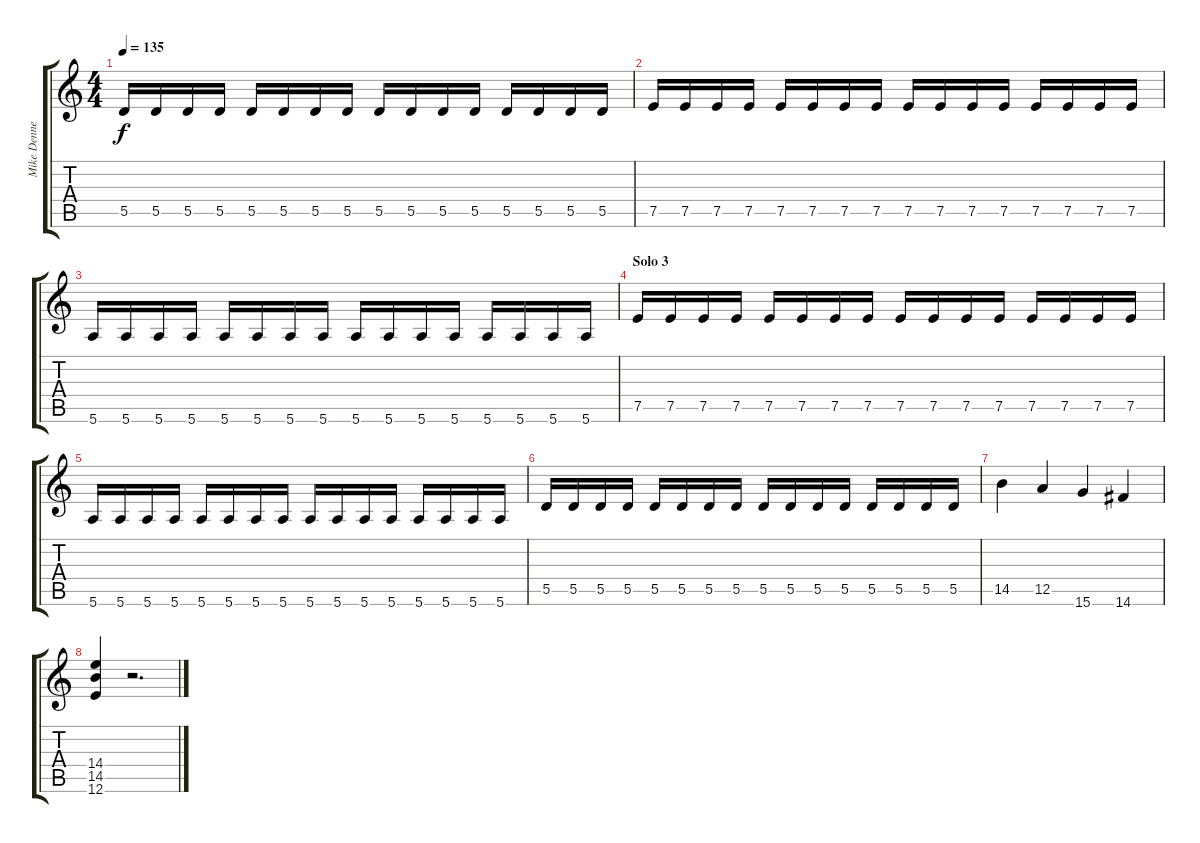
\track ("Mike Denner - Guitars" "Mike Denne") {instrument overdrivenguitar}
\staff {score tabs}
\tuning (E4 B3 G3 D3 A2 E2) {hide}
\ts (4 4)
\tempo 135
\clef g2
\ks c
5.5.16{dy f} 5.5.16 5.5.16 5.5.16 5.5.16 5.5.16 5.5.16 5.5.16 5.5.16 5.5.16 5.5.16 5.5.16 5.5.16 5.5.16 5.5.16 5.5.16 |
7.5.16 7.5.16 7.5.16 7.5.16 7.5.16 7.5.16 7.5.16 7.5.16 7.5.16 7.5.16 7.5.16 7.5.16 7.5.16 7.5.16 7.5.16 7.5.16 |
5.6.16 5.6.16 5.6.16 5.6.16 5.6.16 5.6.16 5.6.16 5.6.16 5.6.16 5.6.16 5.6.16 5.6.16 5.6.16 5.6.16 5.6.16 5.6.16 |
\section ("" "Solo 3")
7.5.16 7.5.16 7.5.16 7.5.16 7.5.16 7.5.16 7.5.16 7.5.16 7.5.16 7.5.16 7.5.16 7.5.16 7.5.16 7.5.16 7.5.16 7.5.16 |
5.6.16 5.6.16 5.6.16 5.6.16 5.6.16 5.6.16 5.6.16 5.6.16 5.6.16 5.6.16 5.6.16 5.6.16 5.6.16 5.6.16 5.6.16 5.6.16 |
5.5.16 5.5.16 5.5.16 5.5.16 5.5.16 5.5.16 5.5.16 5.5.16 5.5.16 5.5.16 5.5.16 5.5.16 5.5.16 5.5.16 5.5.16 5.5.16 |
14.5.4 12.5.4 15.6.4 14.6.4 |
(14.4 14.5 12.6).4 r.2{d}
